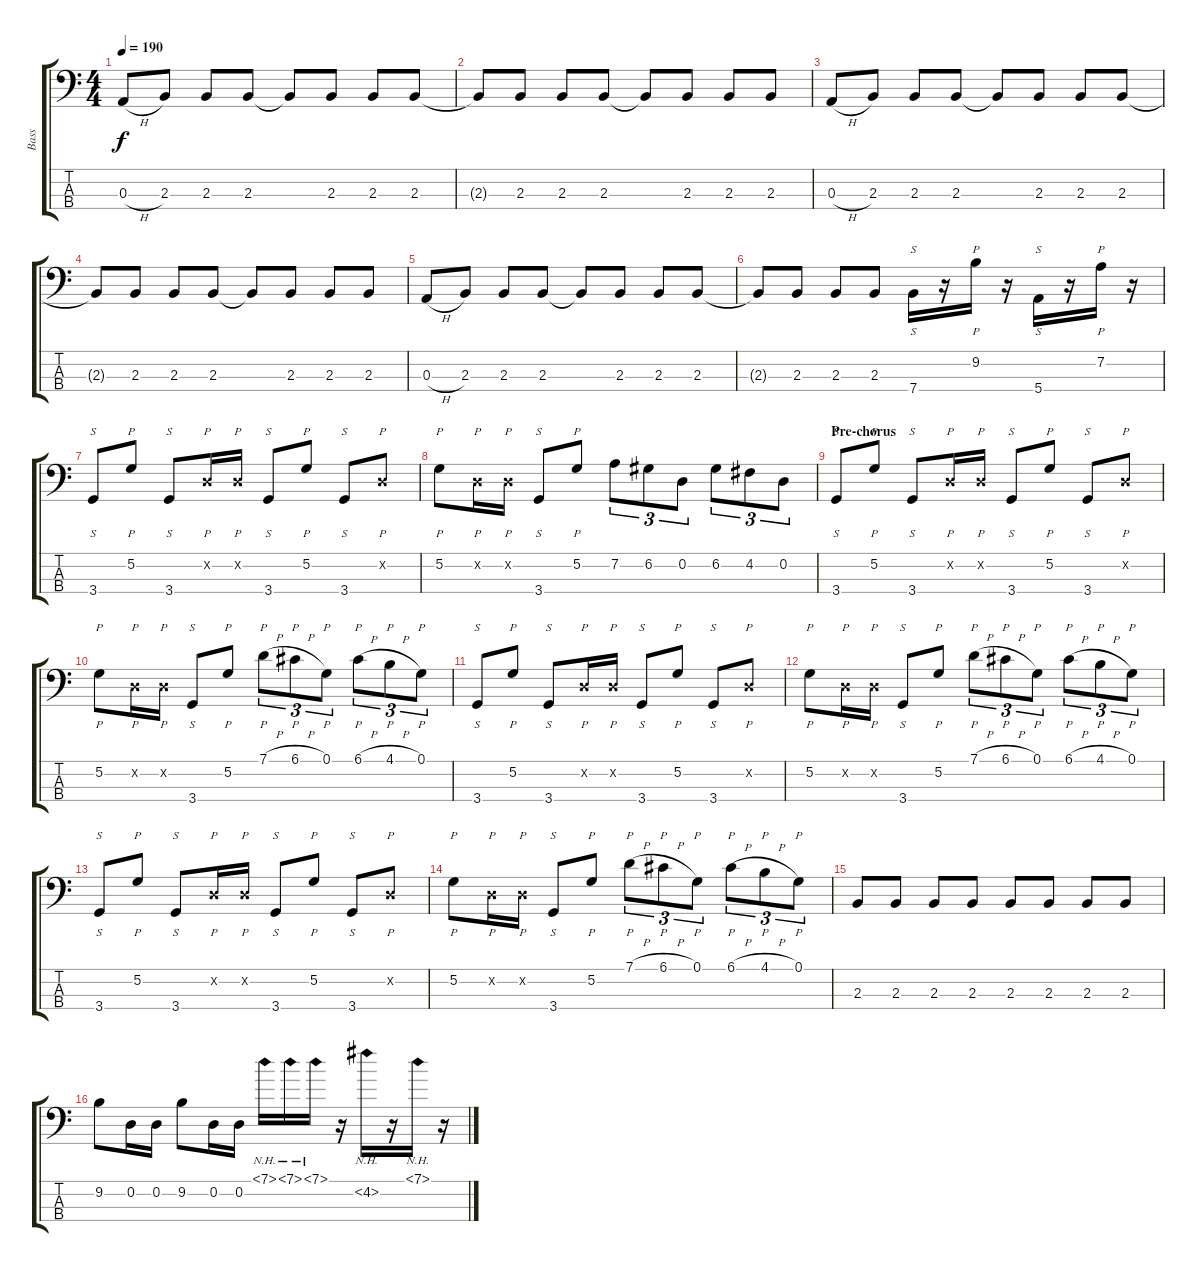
\track ("Bass" "Bass") {instrument electricbasspick}
\staff {score tabs}
\tuning (G2 D2 A1 E1) {hide}
\ts (4 4)
\tempo 190
\clef f4
\ks c
0.3{h}.8{dy f instrument electricbasspick} 2.3.8 2.3.8 2.3.8 2.3{t}.8 2.3.8 2.3.8 2.3.8 |
2.3{t}.8 2.3.8 2.3.8 2.3.8 2.3{t}.8 2.3.8 2.3.8 2.3.8 |
0.3{h}.8{instrument electricbasspick} 2.3.8 2.3.8 2.3.8 2.3{t}.8 2.3.8 2.3.8 2.3.8 |
2.3{t}.8 2.3.8 2.3.8 2.3.8 2.3{t}.8 2.3.8 2.3.8 2.3.8 |
0.3{h}.8 2.3.8 2.3.8 2.3.8 2.3{t}.8 2.3.8 2.3.8 2.3.8 |
2.3{t}.8 2.3.8 2.3.8 2.3.8 7.4.16{s instrument slapbass1} r.16 9.2.16{p} r.16 5.4.16{s} r.16 7.2.16{p} r.16 |
3.4.8{s instrument slapbass1} 5.2.8{p} 3.4.8{s} 0.2{x}.16{p} 0.2{x}.16{p} 3.4.8{s} 5.2.8{p} 3.4.8{s} 0.2{x}.8{p} |
5.2.8{p} 0.2{x}.16{p} 0.2{x}.16{p} 3.4.8{s} 5.2.8{p} 7.2.8{tu (3 2)} 6.2.8{tu (3 2)} 0.2.8{tu (3 2)} 6.2.8{tu (3 2)} 4.2.8{tu (3 2)} 0.2.8{tu (3 2)} |
\section ("" "Pre-chorus")
3.4.8{s instrument slapbass1} 5.2.8{p} 3.4.8{s} 0.2{x}.16{p} 0.2{x}.16{p} 3.4.8{s} 5.2.8{p} 3.4.8{s} 0.2{x}.8{p} |
5.2.8{p} 0.2{x}.16{p} 0.2{x}.16{p} 3.4.8{s} 5.2.8{p} 7.1{h}.8{p tu (3 2)} 6.1{h}.8{p tu (3 2)} 0.1.8{p tu (3 2)} 6.1{h}.8{p tu (3 2)} 4.1{h}.8{p tu (3 2)} 0.1.8{p tu (3 2)} |
3.4.8{s instrument slapbass1} 5.2.8{p} 3.4.8{s} 0.2{x}.16{p} 0.2{x}.16{p} 3.4.8{s} 5.2.8{p} 3.4.8{s} 0.2{x}.8{p} |
5.2.8{p} 0.2{x}.16{p} 0.2{x}.16{p} 3.4.8{s} 5.2.8{p} 7.1{h}.8{p tu (3 2)} 6.1{h}.8{p tu (3 2)} 0.1.8{p tu (3 2)} 6.1{h}.8{p tu (3 2)} 4.1{h}.8{p tu (3 2)} 0.1.8{p tu (3 2)} |
3.4.8{s instrument slapbass1} 5.2.8{p} 3.4.8{s} 0.2{x}.16{p} 0.2{x}.16{p} 3.4.8{s} 5.2.8{p} 3.4.8{s} 0.2{x}.8{p} |
5.2.8{p} 0.2{x}.16{p} 0.2{x}.16{p} 3.4.8{s} 5.2.8{p} 7.1{h}.8{p tu (3 2)} 6.1{h}.8{p tu (3 2)} 0.1.8{p tu (3 2)} 6.1{h}.8{p tu (3 2)} 4.1{h}.8{p tu (3 2)} 0.1.8{p tu (3 2)} |
2.3.8{instrument electricbasspick} 2.3.8 2.3.8 2.3.8 2.3.8 2.3.8 2.3.8 2.3.8 |
9.2.8 0.2.16 0.2.16 9.2.8 0.2.16 0.2.16 7.1{nh}.16 7.1{nh}.16 7.1{nh}.16 r.16 4.2{nh}.16 r.16 7.1{nh}.16 r.16
